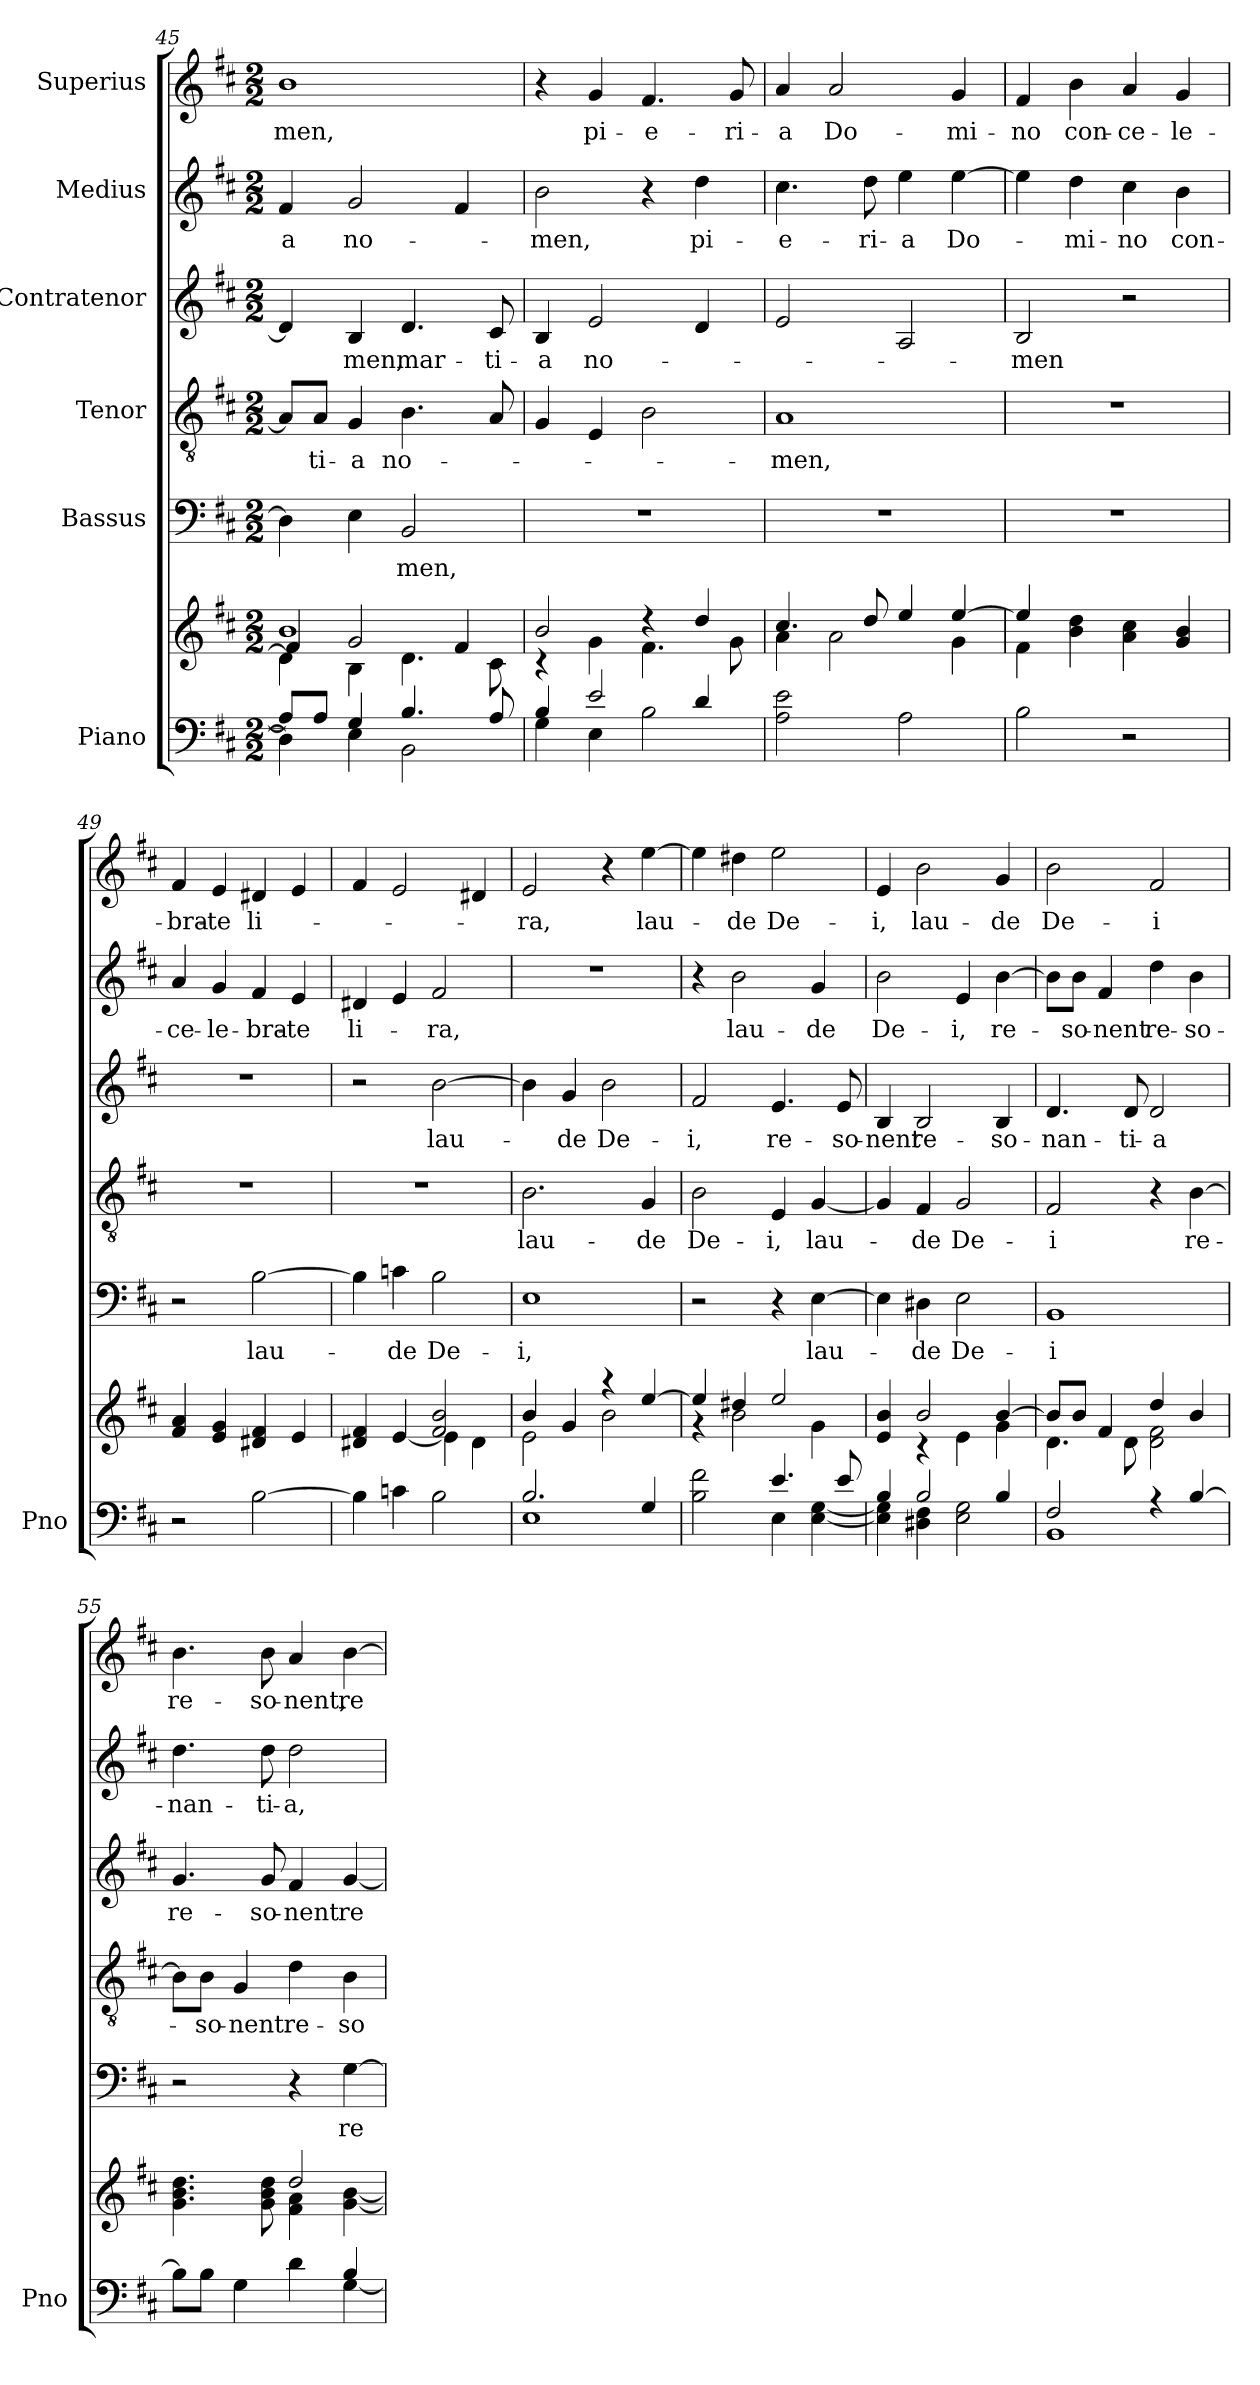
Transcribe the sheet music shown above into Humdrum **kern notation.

**kern	**kern	**kern	**text	**kern	**text	**kern	**text	**kern	**text	**kern	**text
*part6	*part6	*part5	*part5	*part4	*part4	*part3	*part3	*part2	*part2	*part1	*part1
*staff7	*staff6	*staff5	*staff5	*staff4	*staff4	*staff3	*staff3	*staff2	*staff2	*staff1	*staff1
*I"Piano	*	*I"Bassus	*	*I"Tenor	*	*I"Contratenor	*	*I"Medius	*	*I"Superius	*
*I'Pno	*	*	*	*	*	*	*	*	*	*	*
*clefF4	*clefG2	*clefF4	*	*clefGv2	*	*clefG2	*	*clefG2	*	*clefG2	*
*k[f#c#]	*k[f#c#]	*k[f#c#]	*	*k[f#c#]	*	*k[f#c#]	*	*k[f#c#]	*	*k[f#c#]	*
*M2/2	*M2/2	*M2/2	*	*M2/2	*	*M2/2	*	*M2/2	*	*M2/2	*
=45	=45	=45	=45	=45	=45	=45	=45	=45	=45	=45	=45
*^	*^	*	*	*	*	*	*	*	*	*	*
*	*	*	*^	*	*	*	*	*	*	*	*	*	*
8A/L]	4D\]	1b	4f#/	4d\]	4D\]	.	8A/L]	.	4d/]	.	4f#/	-a	1b	-men,
8A/J	.	.	.	.	.	.	8A/J	-ti-	.	.	.	.	.	.
4G/	4E\	.	2g/	4B\	4E\	.	4G/	-a	4B/	-men,	2g/	no-	.	.
4.B/	2BB\	.	.	4.d\	2BB/	-men,	4.B\	no-	4.d/	mar-	.	.	.	.
.	.	.	4f#/	.	.	.	.	.	.	.	4f#/	.	.	.
8A/	.	.	.	8c#\	.	.	8A/	.	8c#/	-ti-	.	.	.	.
*	*	*	*v	*v	*	*	*	*	*	*	*	*	*	*
=46	=46	=46	=46	=46	=46	=46	=46	=46	=46	=46	=46	=46	=46
4B/	4G\	2b/	4r	1r	.	4G/	.	4B/	-a	2b\	-men,	4r	.
2e/	4E\	.	4g\	.	.	4E/	.	2e/	no-	.	.	4g/	pi-
.	2B\	4r	4.f#\	.	.	2B\	.	.	.	4r	.	4.f#/	-e-
4d/	.	4dd/	.	.	.	.	.	4d/	.	4dd\	pi-	.	.
.	.	.	8g\	.	.	.	.	.	.	.	.	8g/	-ri-
*v	*v	*	*	*	*	*	*	*	*	*	*	*	*
=47	=47	=47	=47	=47	=47	=47	=47	=47	=47	=47	=47	=47
2A\ 2e\	4.cc#/	4a\	1r	.	1A	-men,	2e/	.	4.cc#\	-e-	4a/	-a
.	.	2a\	.	.	.	.	.	.	.	.	2a/	Do-
.	8dd/	.	.	.	.	.	.	.	8dd\	-ri-	.	.
2A\	4ee/	.	.	.	.	.	2A/	.	4ee\	-a	.	.
.	[4ee/	4g\	.	.	.	.	.	.	[4ee\	Do-	4g/	-mi-
=48	=48	=48	=48	=48	=48	=48	=48	=48	=48	=48	=48	=48
2B\	4ee/]	4f#\	1r	.	1r	.	2B/	-men	4ee\]	.	4f#/	-no
.	4b\ 4dd\	2.ryy	.	.	.	.	.	.	4dd\	-mi-	4b\	con-
2r	4a\ 4cc#\	.	.	.	.	.	2r	.	4cc#\	-no	4a/	-ce-
.	4g/ 4b/	.	.	.	.	.	.	.	4b\	con-	4g/	-le-
*	*v	*v	*	*	*	*	*	*	*	*	*	*
=49	=49	=49	=49	=49	=49	=49	=49	=49	=49	=49	=49
2r	4f#/ 4a/	2r	.	1r	.	1r	.	4a/	-ce-	4f#/	-bra-
.	4e/ 4g/	.	.	.	.	.	.	4g/	-le-	4e/	-te
[2B\	4d#X/ 4f#/	[2B\	lau-	.	.	.	.	4f#/	-bra-	4d#X/	li-
.	4e/	.	.	.	.	.	.	4e/	-te	4e/	.
=50	=50	=50	=50	=50	=50	=50	=50	=50	=50	=50	=50
*	*^	*	*	*	*	*	*	*	*	*	*
4B\]	4d#X/ 4f#/	2ryy	4B\]	.	1r	.	2r	.	4d#X/	li-	4f#/	.
4cn\	[4e/	.	4cn\	-de	.	.	.	.	4e/	.	2e/	.
2B\	2f#/ 2b/	4e\]	2B\	De-	.	.	[2b\	lau-	2f#/	-ra,	.	.
.	.	4d#\	.	.	.	.	.	.	.	.	4d#X/	.
=51	=51	=51	=51	=51	=51	=51	=51	=51	=51	=51	=51	=51
*^	*	*	*	*	*	*	*	*	*	*	*	*
2.B/	1E	4b/	2e\	1E	-i,	2.B\	lau-	4b\]	.	1r	.	2e/	-ra,
.	.	4g/	.	.	.	.	.	4g/	-de	.	.	.	.
.	.	4r	2b\	.	.	.	.	2b\	De-	.	.	4r	.
4G/	.	[4ee/	.	.	.	4G/	-de	.	.	.	.	[4ee\	lau-
=52	=52	=52	=52	=52	=52	=52	=52	=52	=52	=52	=52	=52	=52
2B\ 2f#\	2ryy	4ee/]	4r	2r	.	2B\	De-	2f#/	-i,	4r	.	4ee\]	.
.	.	4dd#X/	2b\	.	.	.	.	.	.	2b\	lau-	4dd#X\	-de
4.e/	4E\	2ee/	.	4r	.	4E/	-i,	4.e/	re-	.	.	2ee\	De-
.	[4E\ [4G\	.	4g\	[4E\	lau-	[4G/	lau-	.	.	4g/	-de	.	.
8e/	.	.	.	.	.	.	.	8e/	-so-	.	.	.	.
=53	=53	=53	=53	=53	=53	=53	=53	=53	=53	=53	=53	=53	=53
4B/	4E\] 4G\]	4e/ 4b/	4ryy	4E\]	.	4G/]	.	4B/	-nent	2b\	De-	4e/	-i,
2B/	4D#X\ 4F#\	2b/	4r	4D#X\	-de	4F#/	-de	2B/	re-	.	.	2b\	lau-
.	2E\ 2G\	.	4e\	2E\	De-	2G/	De-	.	.	4e/	-i,	.	.
4B/	.	[4b/	4g\	.	.	.	.	4B/	-so-	[4b\	re-	4g/	-de
=54	=54	=54	=54	=54	=54	=54	=54	=54	=54	=54	=54	=54	=54
2F#/	1BB	8b/L]	4.d\	1BB	-i	2F#/	-i	4.d/	-nan-	8b\L]	.	2b\	De-
.	.	8b/J	.	.	.	.	.	.	.	8b\J	-so-	.	.
.	.	4f#/	.	.	.	.	.	.	.	4f#/	-nent	.	.
.	.	.	8d\	.	.	.	.	8d/	-ti-	.	.	.	.
4r	.	4dd/	2d\ 2f#\	.	.	4r	.	2d/	-a	4dd\	re-	2f#/	-i
[4B/	.	4b/	.	.	.	[4B\	re-	.	.	4b\	-so-	.	.
=55	=55	=55	=55	=55	=55	=55	=55	=55	=55	=55	=55	=55	=55
8B\L]	2.ryy	4.g\ 4.b\ 4.dd\	2ryy	2r	.	8B\L]	.	4.g/	re-	4.dd\	-nan-	4.b\	re-
8B\J	.	.	.	.	.	8B\J	-so-	.	.	.	.	.	.
4G\	.	.	.	.	.	4G/	-nent	.	.	.	.	.	.
.	.	8g\ 8b\ 8dd\	.	.	.	.	.	8g/	-so-	8dd\	-ti-	8b\	-so-
4d\	.	2dd/	4f#\ 4a\	4r	.	4d\	re-	4f#/	-nent	2dd\	-a,	4a/	-nent,
4B/	[4G\	.	[4g\ [4b\	[4G\	re-	4B\	-so-	[4g/	re-	.	.	[4b\	re-
*v	*v	*	*	*	*	*	*	*	*	*	*	*	*
*	*v	*v	*	*	*	*	*	*	*	*	*	*
=	=	=	=	=	=	=	=	=	=	=	=
*-	*-	*-	*-	*-	*-	*-	*-	*-	*-	*-	*-
